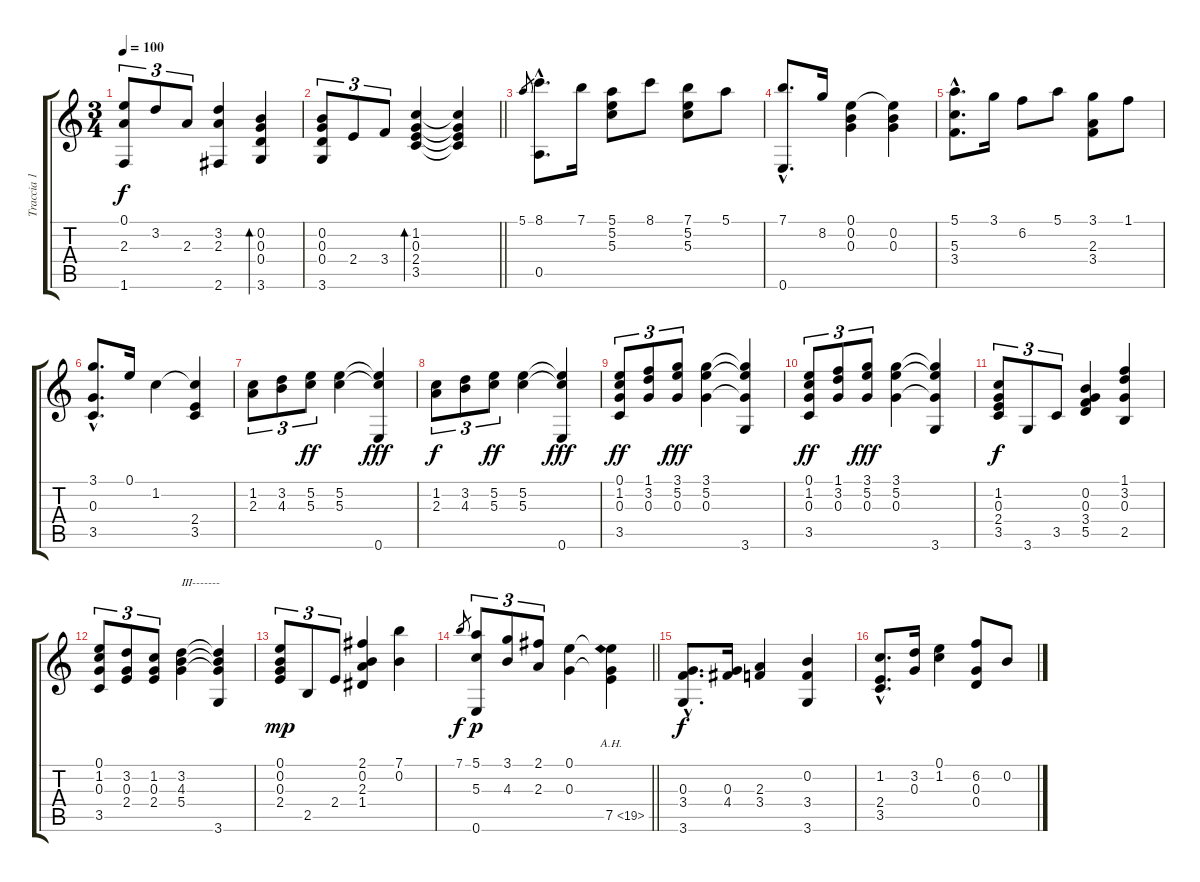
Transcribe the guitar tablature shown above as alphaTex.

\track ("Traccia 1" "Traccia 1") {instrument acousticguitarnylon}
\staff {score tabs}
\tuning (E4 B3 G3 D3 A2 E2) {hide}
\ts (3 4)
\tempo 100
\clef g2
\ks c
(0.1 2.3 1.6).8{tu (3 2) dy f} 3.2.8{tu (3 2)} 2.3.8{tu (3 2)} (3.2 2.3 2.6).4 (0.2 0.3 0.4 3.6).4{bd 480} |
\barLineRight lightlight
(0.2 0.3 0.4 3.6).8{tu (3 2)} 2.4.8{tu (3 2)} 3.4.8{tu (3 2)} (1.2 0.3 2.4 3.5).4{bd 480} (1.2{t} 0.3{t} 2.4{t} 3.5{t}).4 |
5.1.8{gr} (8.1 0.5{hac}).8{d} 7.1.16 (5.1 5.2 5.3).8 8.1.8 (7.1 5.2 5.3).8 5.1.8 |
(7.1{hac} 0.6{hac}).8{d} 8.2.16 (0.1 0.2 0.3).4 (0.1{t} 0.2 0.3).4 |
(5.1 5.3{hac} 3.4{hac}).8{d} 3.1.16 6.2.8 5.1.8 (3.1 2.3 3.4).8 1.1.8 |
(3.1{hac} 0.3{hac} 3.5{hac}).8{d} 0.1.16 1.2.4 (1.2{t} 2.4 3.5).4 |
(1.2 2.3).8{tu (3 2)} (3.2 4.3).8{tu (3 2)} (5.2 5.3).8{tu (3 2) dy ff} (5.2 5.3).4 (5.2{t} 5.3{t} 0.6).4{dy fff} |
(1.2 2.3).8{tu (3 2) dy f} (3.2 4.3).8{tu (3 2)} (5.2 5.3).8{tu (3 2) dy ff} (5.2 5.3).4 (5.2{t} 5.3{t} 0.6).4{dy fff} |
(0.1 1.2 0.3 3.5).8{tu (3 2) dy ff} (1.1 3.2 0.3).8{tu (3 2)} (3.1 5.2 0.3).8{tu (3 2) dy fff} (3.1 5.2 0.3).4 (3.1{t} 5.2{t} 0.3{t} 3.6).4 |
(0.1 1.2 0.3 3.5).8{tu (3 2) dy ff} (1.1 3.2 0.3).8{tu (3 2)} (3.1 5.2 0.3).8{tu (3 2) dy fff} (3.1 5.2 0.3).4 (3.1{t} 5.2{t} 0.3{t} 3.6).4 |
(1.2 0.3 2.4 3.5).8{tu (3 2) dy f} 3.6.8{tu (3 2)} 3.5.8{tu (3 2)} (0.2 0.3 3.4 5.5).4 (1.1 3.2 0.3 2.5).4 |
(0.1 1.2 0.3 3.5).8{tu (3 2)} (3.2 0.3 2.4).8{tu (3 2)} (1.2 0.3 2.4).8{tu (3 2)} (3.2 4.3 5.4).4{txt "III-------"} (3.2{t} 4.3{t} 5.4{t} 3.6).4 |
(0.1 0.2 0.3 2.4).8{tu (3 2) dy mp} 2.5.8{tu (3 2)} 2.4.8{tu (3 2)} (2.1 0.2 2.3 1.4).4 (7.1 0.2).4 |
\barLineRight lightlight
7.1.8{gr dy f} (5.1 5.3 0.6).8{tu (3 2) dy p} (3.1 4.3).8{tu (3 2)} (2.1 2.3).8{tu (3 2)} (0.1 0.3).4 (0.1{t} 0.3{t} 7.5{ah 12}).4 |
(0.3{hac} 3.4{hac} 3.6{hac}).8{d dy f} (0.3 4.4).16 (2.3 3.4).4 (0.2 3.4 3.6).4 |
(1.2{hac} 2.4{hac} 3.5{hac}).8{d} (3.2 0.3).16 (0.1 1.2).4 (6.2 0.3 0.4).8 0.2.8
